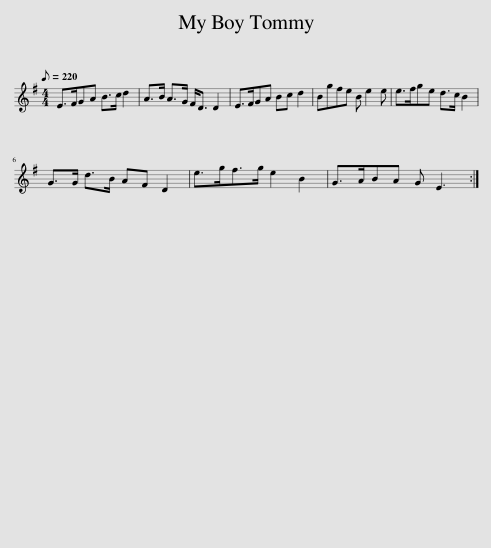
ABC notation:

X:1
L:1/8
Q:1/8=220
M:4/4
I:linebreak $
K:Emin
V:1 treble
V:1
 E>FGA B>c d2 | A>B A>G F<D D2 | E>FGA Bc d2 | Bgfe B e2 e | e>fge d>c B2 |$ %5
 G>G d>B AF D2 | e>gf>g e2 B2 | G>ABA G E3 :| %8
